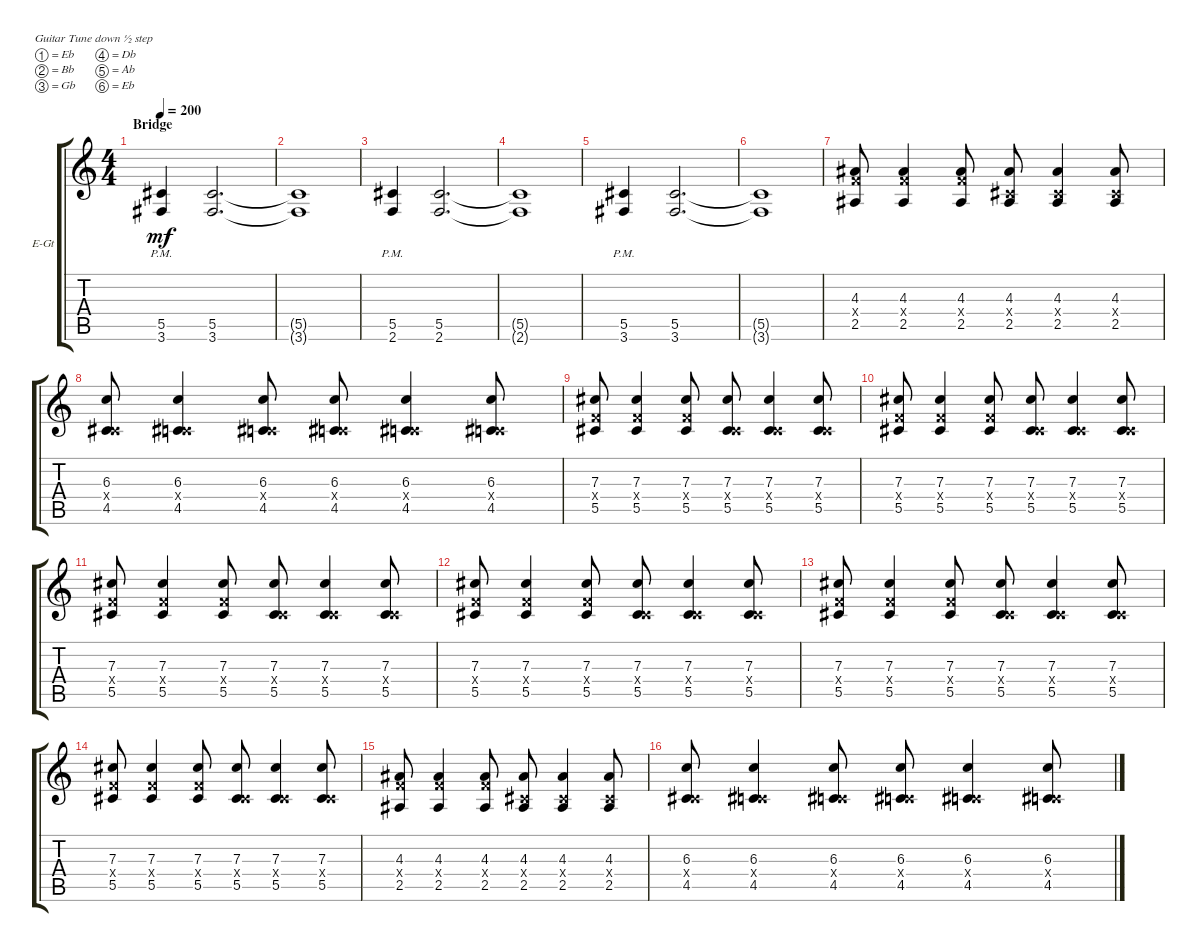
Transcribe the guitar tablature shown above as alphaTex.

\defaultSystemsLayout 4
\bracketExtendMode groupsimilarinstruments
\firstSystemTrackNameOrientation horizontal
\otherSystemsTrackNameOrientation horizontal
\track ("Electric Guitar" "E-Gt") {instrument overdrivenguitar}
\staff {score tabs}
\tuning (Eb4 Bb3 Gb3 Db3 Ab2 Eb2)
\ts (4 4)
\section ("" "Bridge")
\tempo 200
\clef g2
\ks c
(3.6{pm} 5.5{pm}).4{dy mf} (3.6 5.5).2{d} |
(5.5{t} 3.6{t}).1 |
(2.6{pm} 5.5{pm}).4 (2.6 5.5).2{d} |
(5.5{t} 2.6{t}).1 |
(3.6{pm} 5.5{pm}).4 (3.6 5.5).2{d} |
(5.5{t} 3.6{t}).1 |
(2.5 4.4{x} 4.3).8 (2.5 4.4{x} 4.3).4 (2.5 4.4{x} 4.3).8 (2.5 0.4{x} 4.3).8 (2.5 0.4{x} 4.3).4 (2.5 0.4{x} 4.3).8 |
(4.5 0.4{x} 6.3).8 (4.5 0.4{x} 6.3).4 (4.5 0.4{x} 6.3).8 (4.5 0.4{x} 6.3).8 (4.5 0.4{x} 6.3).4 (4.5 0.4{x} 6.3).8 |
(5.5 4.4{x} 7.3).8 (5.5 4.4{x} 7.3).4 (5.5 4.4{x} 7.3).8 (5.5 0.4{x} 7.3).8 (5.5 0.4{x} 7.3).4 (5.5 0.4{x} 7.3).8 |
(5.5 4.4{x} 7.3).8 (5.5 4.4{x} 7.3).4 (5.5 4.4{x} 7.3).8 (5.5 0.4{x} 7.3).8 (5.5 0.4{x} 7.3).4 (5.5 0.4{x} 7.3).8 |
(5.5 4.4{x} 7.3).8 (5.5 4.4{x} 7.3).4 (5.5 4.4{x} 7.3).8 (5.5 0.4{x} 7.3).8 (5.5 0.4{x} 7.3).4 (5.5 0.4{x} 7.3).8 |
(5.5 4.4{x} 7.3).8 (5.5 4.4{x} 7.3).4 (5.5 4.4{x} 7.3).8 (5.5 0.4{x} 7.3).8 (5.5 0.4{x} 7.3).4 (5.5 0.4{x} 7.3).8 |
(5.5 4.4{x} 7.3).8 (5.5 4.4{x} 7.3).4 (5.5 4.4{x} 7.3).8 (5.5 0.4{x} 7.3).8 (5.5 0.4{x} 7.3).4 (5.5 0.4{x} 7.3).8 |
(5.5 4.4{x} 7.3).8 (5.5 4.4{x} 7.3).4 (5.5 4.4{x} 7.3).8 (5.5 0.4{x} 7.3).8 (5.5 0.4{x} 7.3).4 (5.5 0.4{x} 7.3).8 |
(2.5 4.4{x} 4.3).8 (2.5 4.4{x} 4.3).4 (2.5 4.4{x} 4.3).8 (2.5 0.4{x} 4.3).8 (2.5 0.4{x} 4.3).4 (2.5 0.4{x} 4.3).8 |
(4.5 0.4{x} 6.3).8 (4.5 0.4{x} 6.3).4 (4.5 0.4{x} 6.3).8 (4.5 0.4{x} 6.3).8 (4.5 0.4{x} 6.3).4 (4.5 0.4{x} 6.3).8
